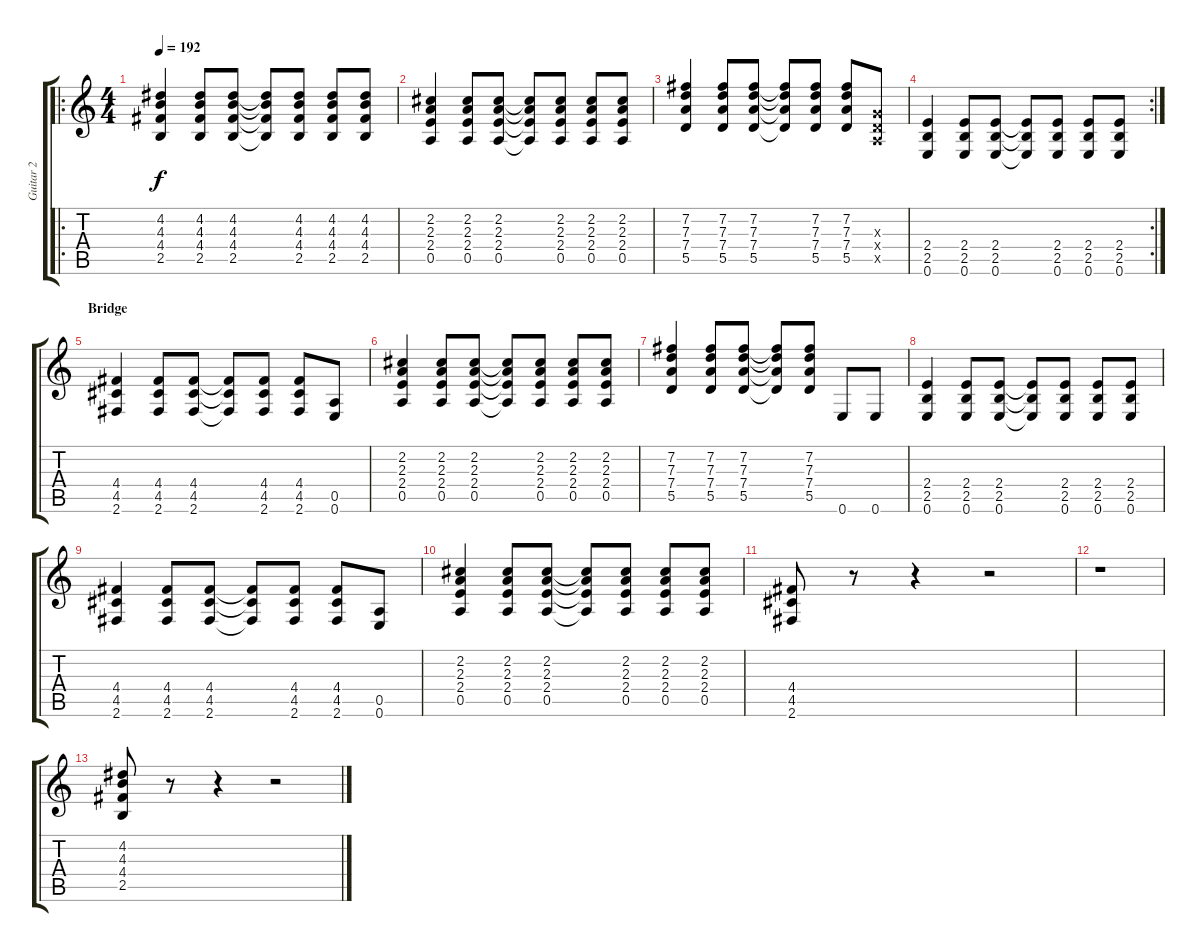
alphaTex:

\track ("Guitar 2" "Guitar 2") {instrument overdrivenguitar}
\staff {score tabs}
\tuning (E4 B3 G3 D3 A2 E2) {hide}
\ro
\ts (4 4)
\tempo 192
\clef g2
\ks c
(4.2 4.3 4.4 2.5).4{dy f} (4.2 4.3 4.4 2.5).8 (4.2 4.3 4.4 2.5).8 (4.2{t} 4.3{t} 4.4{t} 2.5{t}).8 (4.2 4.3 4.4 2.5).8 (4.2 4.3 4.4 2.5).8 (4.2 4.3 4.4 2.5).8 |
(2.2 2.3 2.4 0.5).4 (2.2 2.3 2.4 0.5).8 (2.2 2.3 2.4 0.5).8 (2.2{t} 2.3{t} 2.4{t} 0.5{t}).8 (2.2 2.3 2.4 0.5).8 (2.2 2.3 2.4 0.5).8 (2.2 2.3 2.4 0.5).8 |
(7.2 7.3 7.4 5.5).4 (7.2 7.3 7.4 5.5).8 (7.2 7.3 7.4 5.5).8 (7.2{t} 7.3{t} 7.4{t} 5.5{t}).8 (7.2 7.3 7.4 5.5).8 (7.2 7.3 7.4 5.5).8 (0.3{x} 0.4{x} 0.5{x}).8 |
\rc 2
(2.4 2.5 0.6).4 (2.4 2.5 0.6).8 (2.4 2.5 0.6).8 (2.4{t} 2.5{t} 0.6{t}).8 (2.4 2.5 0.6).8 (2.4 2.5 0.6).8 (2.4 2.5 0.6).8 |
\section ("" "Bridge")
(4.4 4.5 2.6).4 (4.4 4.5 2.6).8 (4.4 4.5 2.6).8 (4.4{t} 4.5{t} 2.6{t}).8 (4.4 4.5 2.6).8 (4.4 4.5 2.6).8 (0.5 0.6).8 |
(2.2 2.3 2.4 0.5).4 (2.2 2.3 2.4 0.5).8 (2.2 2.3 2.4 0.5).8 (2.2{t} 2.3{t} 2.4{t} 0.5{t}).8 (2.2 2.3 2.4 0.5).8 (2.2 2.3 2.4 0.5).8 (2.2 2.3 2.4 0.5).8 |
(7.2 7.3 7.4 5.5).4 (7.2 7.3 7.4 5.5).8 (7.2 7.3 7.4 5.5).8 (7.2{t} 7.3{t} 7.4{t} 5.5{t}).8 (7.2 7.3 7.4 5.5).8 0.6.8 0.6.8 |
(2.4 2.5 0.6).4 (2.4 2.5 0.6).8 (2.4 2.5 0.6).8 (2.4{t} 2.5{t} 0.6{t}).8 (2.4 2.5 0.6).8 (2.4 2.5 0.6).8 (2.4 2.5 0.6).8 |
(4.4 4.5 2.6).4 (4.4 4.5 2.6).8 (4.4 4.5 2.6).8 (4.4{t} 4.5{t} 2.6{t}).8 (4.4 4.5 2.6).8 (4.4 4.5 2.6).8 (0.5 0.6).8 |
(2.2 2.3 2.4 0.5).4 (2.2 2.3 2.4 0.5).8 (2.2 2.3 2.4 0.5).8 (2.2{t} 2.3{t} 2.4{t} 0.5{t}).8 (2.2 2.3 2.4 0.5).8 (2.2 2.3 2.4 0.5).8 (2.2 2.3 2.4 0.5).8 |
(4.4 4.5 2.6).8 r.8 r.4 r.2 |
r.1 |
(4.2 4.3 4.4 2.5).8 r.8 r.4 r.2
